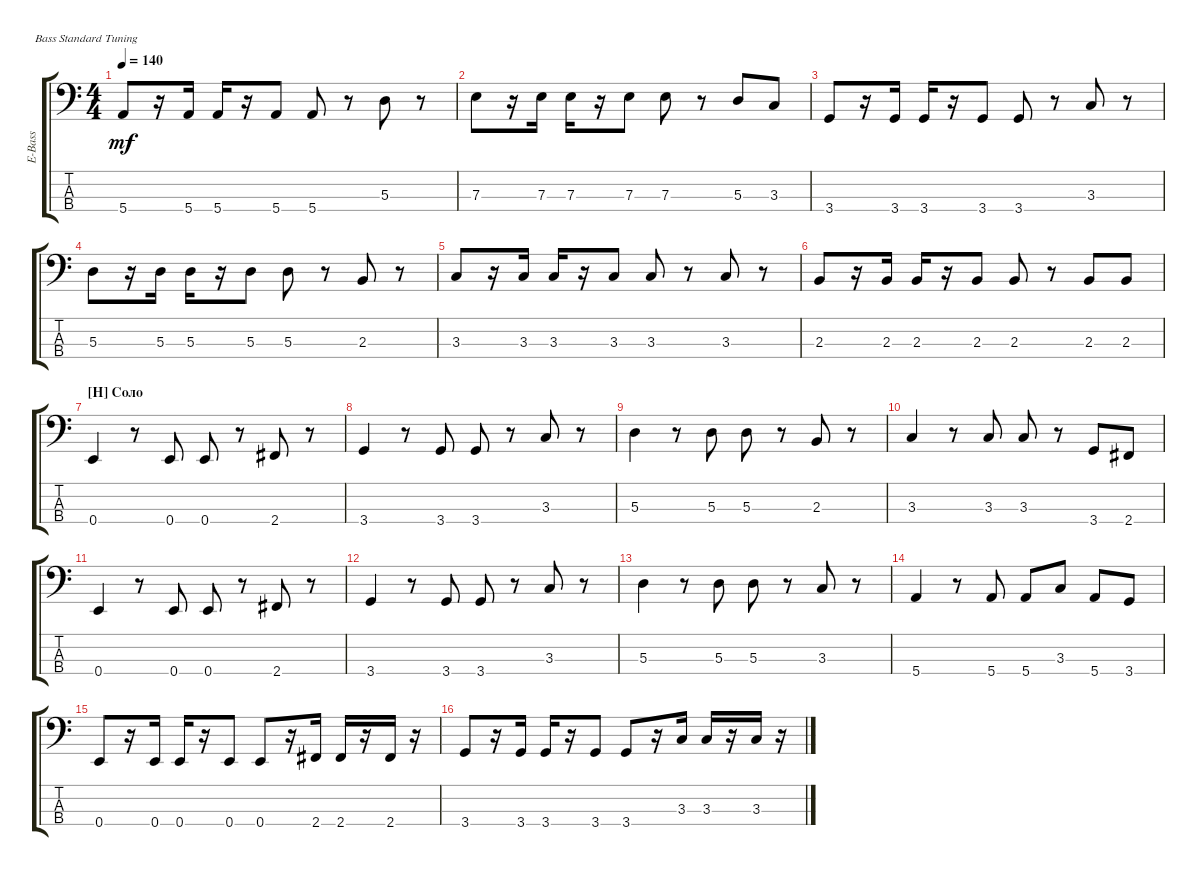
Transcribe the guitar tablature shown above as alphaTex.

\track ("Electric Bass" "E-Bass") {instrument electricbassfinger}
\staff {score tabs}
\tuning (G2 D2 A1 E1)
\ts (4 4)
\tempo 140
\clef f4
\ks c
5.4.8{dy mf} r.16 5.4.16 5.4.16 r.16 5.4.8 5.4.8 r.8 5.3.8 r.8 |
7.3.8 r.16 7.3.16 7.3.16 r.16 7.3.8 7.3.8 r.8 5.3.8 3.3.8 |
3.4.8 r.16 3.4.16 3.4.16 r.16 3.4.8 3.4.8 r.8 3.3.8 r.8 |
5.3.8 r.16 5.3.16 5.3.16 r.16 5.3.8 5.3.8 r.8 2.3.8 r.8 |
3.3.8 r.16 3.3.16 3.3.16 r.16 3.3.8 3.3.8 r.8 3.3.8 r.8 |
2.3.8 r.16 2.3.16 2.3.16 r.16 2.3.8 2.3.8 r.8 2.3.8 2.3.8 |
\section ("H" "Соло")
\scale
0.333333 0.4.4 r.8 0.4.8 0.4.8 r.8 2.4.8 r.8 |
3.4.4 r.8 3.4.8 3.4.8 r.8 3.3.8 r.8 |
5.3.4 r.8 5.3.8 5.3.8 r.8 2.3.8 r.8 |
3.3.4 r.8 3.3.8 3.3.8 r.8 3.4.8 2.4.8 |
0.4.4 r.8 0.4.8 0.4.8 r.8 2.4.8 r.8 |
3.4.4 r.8 3.4.8 3.4.8 r.8 3.3.8 r.8 |
5.3.4 r.8 5.3.8 5.3.8 r.8 3.3.8 r.8 |
5.4.4 r.8 5.4.8 5.4.8 3.3.8 5.4.8 3.4.8 |
0.4.8 r.16 0.4.16 0.4.16 r.16 0.4.8 0.4.8 r.16 2.4.16 2.4.16 r.16 2.4.16 r.16 |
3.4.8 r.16 3.4.16 3.4.16 r.16 3.4.8 3.4.8 r.16 3.3.16 3.3.16 r.16 3.3.16 r.16
